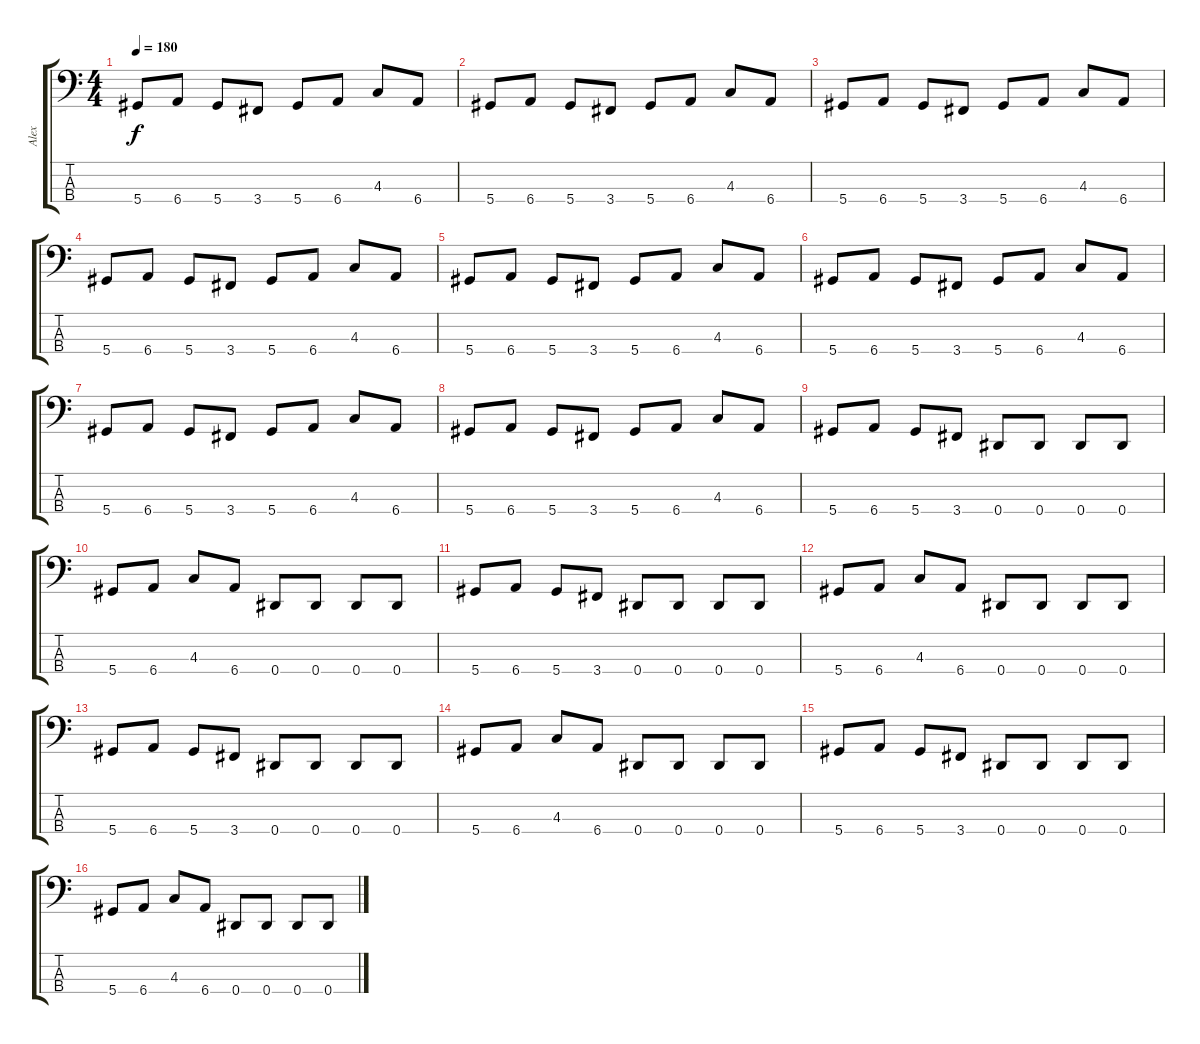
\track ("Alex" "Alex") {instrument electricbasspick}
\staff {score tabs}
\tuning (Gb2 Db2 Ab1 Eb1) {hide}
\ts (4 4)
\tempo 180
\clef f4
\ks c
5.4.8{dy f} 6.4.8 5.4.8 3.4.8 5.4.8 6.4.8 4.3.8 6.4.8 |
5.4.8 6.4.8 5.4.8 3.4.8 5.4.8 6.4.8 4.3.8 6.4.8 |
5.4.8 6.4.8 5.4.8 3.4.8 5.4.8 6.4.8 4.3.8 6.4.8 |
5.4.8 6.4.8 5.4.8 3.4.8 5.4.8 6.4.8 4.3.8 6.4.8 |
5.4.8 6.4.8 5.4.8 3.4.8 5.4.8 6.4.8 4.3.8 6.4.8 |
5.4.8 6.4.8 5.4.8 3.4.8 5.4.8 6.4.8 4.3.8 6.4.8 |
5.4.8 6.4.8 5.4.8 3.4.8 5.4.8 6.4.8 4.3.8 6.4.8 |
5.4.8 6.4.8 5.4.8 3.4.8 5.4.8 6.4.8 4.3.8 6.4.8 |
5.4.8 6.4.8 5.4.8 3.4.8 0.4.8 0.4.8 0.4.8 0.4.8 |
5.4.8 6.4.8 4.3.8 6.4.8 0.4.8 0.4.8 0.4.8 0.4.8 |
5.4.8 6.4.8 5.4.8 3.4.8 0.4.8 0.4.8 0.4.8 0.4.8 |
5.4.8 6.4.8 4.3.8 6.4.8 0.4.8 0.4.8 0.4.8 0.4.8 |
5.4.8 6.4.8 5.4.8 3.4.8 0.4.8 0.4.8 0.4.8 0.4.8 |
5.4.8 6.4.8 4.3.8 6.4.8 0.4.8 0.4.8 0.4.8 0.4.8 |
5.4.8 6.4.8 5.4.8 3.4.8 0.4.8 0.4.8 0.4.8 0.4.8 |
5.4.8 6.4.8 4.3.8 6.4.8 0.4.8 0.4.8 0.4.8 0.4.8
